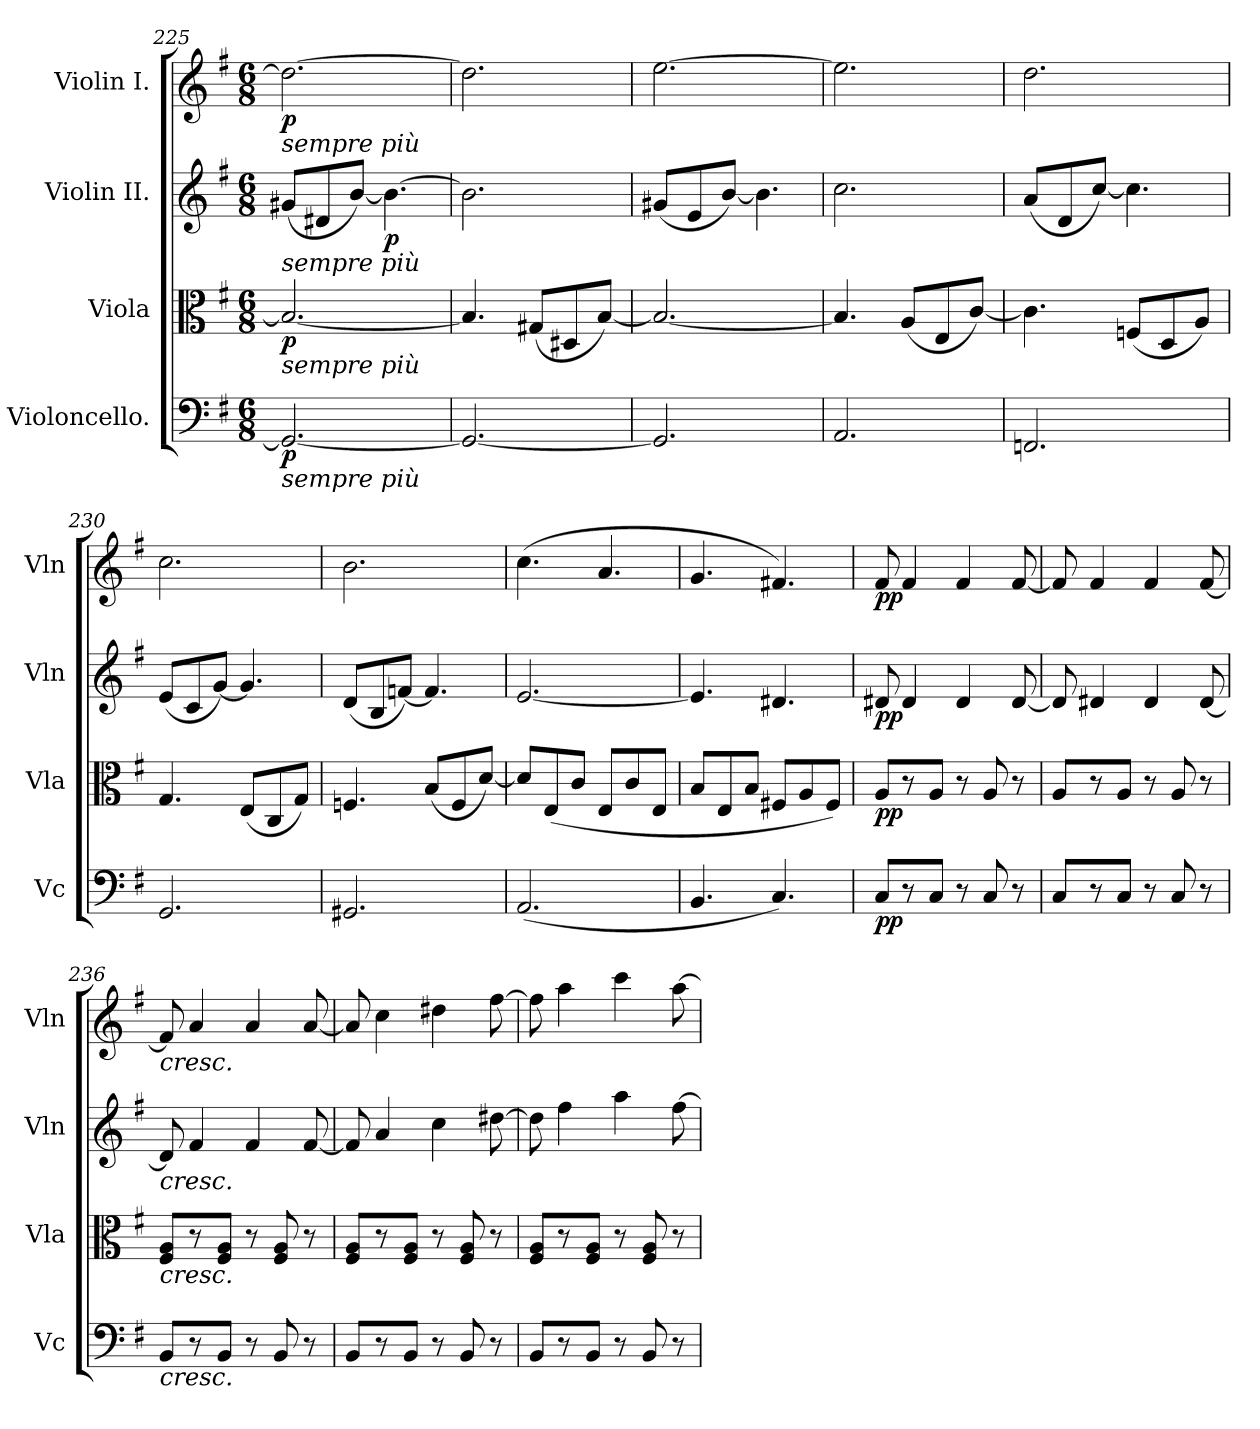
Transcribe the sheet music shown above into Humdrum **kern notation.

**kern	**dynam	**kern	**dynam	**kern	**dynam	**kern	**dynam
*part4	*part4	*part3	*part3	*part2	*part2	*part1	*part1
*staff4	*staff4	*staff3	*staff3	*staff2	*staff2	*staff1	*staff1
*I"Violoncello.	*	*I"Viola	*	*I"Violin II.	*	*I"Violin I.	*
*I'Vc	*	*I'Vla	*	*I'Vln	*	*I'Vln	*
*clefF4	*	*clefC3	*	*clefG2	*	*clefG2	*
*k[f#]	*	*k[f#]	*	*k[f#]	*	*k[f#]	*
*M6/8	*	*M6/8	*	*M6/8	*	*M6/8	*
=225	=225	=225	=225	=225	=225	=225	=225
!	!	!	!	!	!	!LO:TX:b:i:t=sempre più	!
!	!	!	!	!LO:TX:b:i:t=sempre più	!	!	!
!	!	!LO:TX:b:i:t=sempre più	!	!	!	!	!
!LO:TX:b:i:t=sempre più	!	!	!	!	!	!	!
2.GG#_	p	2.B_	p	(8g#XL	.	2.dd#_	p
.	.	.	.	8d#X	.	.	.
.	.	.	.	[8bJ)	.	.	.
.	.	.	.	4.b_	p	.	.
=226	=226	=226	=226	=226	=226	=226	=226
2.GG#_	.	4.B]	.	2.b]	.	2.dd#]	.
.	.	(8G#XL	.	.	.	.	.
.	.	8D#X	.	.	.	.	.
.	.	[8BJ)	.	.	.	.	.
=227	=227	=227	=227	=227	=227	=227	=227
2.GG#]	.	2.B_	.	(8g#XL	.	[2.ee	.
.	.	.	.	8e	.	.	.
.	.	.	.	[8bJ)	.	.	.
.	.	.	.	4.b]	.	.	.
=228	=228	=228	=228	=228	=228	=228	=228
2.AA	.	4.B]	.	2.cc	.	2.ee]	.
.	.	(8AL	.	.	.	.	.
.	.	8E	.	.	.	.	.
.	.	[8cJ)	.	.	.	.	.
=229	=229	=229	=229	=229	=229	=229	=229
2.FFn	.	4.c]	.	(8aL	.	2.dd	.
.	.	.	.	8d	.	.	.
.	.	.	.	[8ccJ)	.	.	.
.	.	(8FnL	.	4.cc]	.	.	.
.	.	8D	.	.	.	.	.
.	.	8AJ)	.	.	.	.	.
=230	=230	=230	=230	=230	=230	=230	=230
2.GG	.	4.G	.	(8eL	.	2.cc	.
.	.	.	.	8c	.	.	.
.	.	.	.	[8gJ)	.	.	.
.	.	(8EL	.	4.g]	.	.	.
.	.	8C	.	.	.	.	.
.	.	8GJ)	.	.	.	.	.
=231	=231	=231	=231	=231	=231	=231	=231
2.GG#X	.	4.Fn	.	(8dL	.	2.b	.
.	.	.	.	8B	.	.	.
.	.	.	.	[8fnJ)	.	.	.
.	.	(8BL	.	4.f]	.	.	.
.	.	8F	.	.	.	.	.
.	.	[8dJ)	.	.	.	.	.
=232	=232	=232	=232	=232	=232	=232	=232
(2.AA	.	8dL]	.	[2.e	.	(4.cc	.
.	.	(8E	.	.	.	.	.
.	.	8cJ	.	.	.	.	.
.	.	8EL	.	.	.	4.a	.
.	.	8c	.	.	.	.	.
.	.	8EJ	.	.	.	.	.
=233	=233	=233	=233	=233	=233	=233	=233
4.BB	.	8BL	.	4.e]	.	4.g	.
.	.	8E	.	.	.	.	.
.	.	8BJ	.	.	.	.	.
4.C)	.	8F#XL	.	4.d#X	.	4.f#X)	.
.	.	8A	.	.	.	.	.
.	.	8F#J)	.	.	.	.	.
=234	=234	=234	=234	=234	=234	=234	=234
8CL	pp	8AL	pp	8d#X	pp	8f#	pp
8r	.	8r	.	4d#	.	4f#	.
8CJ	.	8AJ	.	.	.	.	.
8r	.	8r	.	4d#	.	4f#	.
8C	.	8A	.	.	.	.	.
8r	.	8r	.	[8d#	.	[8f#	.
=235	=235	=235	=235	=235	=235	=235	=235
8CL	.	8AL	.	8d#]	.	8f#]	.
8r	.	8r	.	4d#X	.	4f#	.
8CJ	.	8AJ	.	.	.	.	.
8r	.	8r	.	4d#	.	4f#	.
8C	.	8A	.	.	.	.	.
8r	.	8r	.	[8d#	.	[8f#	.
=236	=236	=236	=236	=236	=236	=236	=236
!	!	!	!	!	!	!LO:TX:b:i:t=cresc.	!
!	!	!	!	!LO:TX:b:i:t=cresc.	!	!	!
!	!	!LO:TX:b:i:t=cresc.	!	!	!	!	!
!LO:TX:b:i:t=cresc.	!	!	!	!	!	!	!
8BBL	.	8F# 8AL	.	8d#]	.	8f#]	.
8r	.	8r	.	4f#	.	4a	.
8BBJ	.	8F# 8AJ	.	.	.	.	.
8r	.	8r	.	4f#	.	4a	.
8BB	.	8F# 8A	.	.	.	.	.
8r	.	8r	.	[8f#	.	[8a	.
=237	=237	=237	=237	=237	=237	=237	=237
8BBL	.	8F# 8AL	.	8f#]	.	8a]	.
8r	.	8r	.	4a	.	4cc	.
8BBJ	.	8F# 8AJ	.	.	.	.	.
8r	.	8r	.	4cc	.	4dd#X	.
8BB	.	8F# 8A	.	.	.	.	.
8r	.	8r	.	[8dd#X	.	[8ff#	.
=238	=238	=238	=238	=238	=238	=238	=238
8BBL	.	8F# 8AL	.	8dd#]	.	8ff#]	.
8r	.	8r	.	4ff#	.	4aa	.
8BBJ	.	8F# 8AJ	.	.	.	.	.
8r	.	8r	.	4aa	.	4ccc	.
8BB	.	8F# 8A	.	.	.	.	.
8r	.	8r	.	[8ff#	.	[8aa	.
=	=	=	=	=	=	=	=
*-	*-	*-	*-	*-	*-	*-	*-
